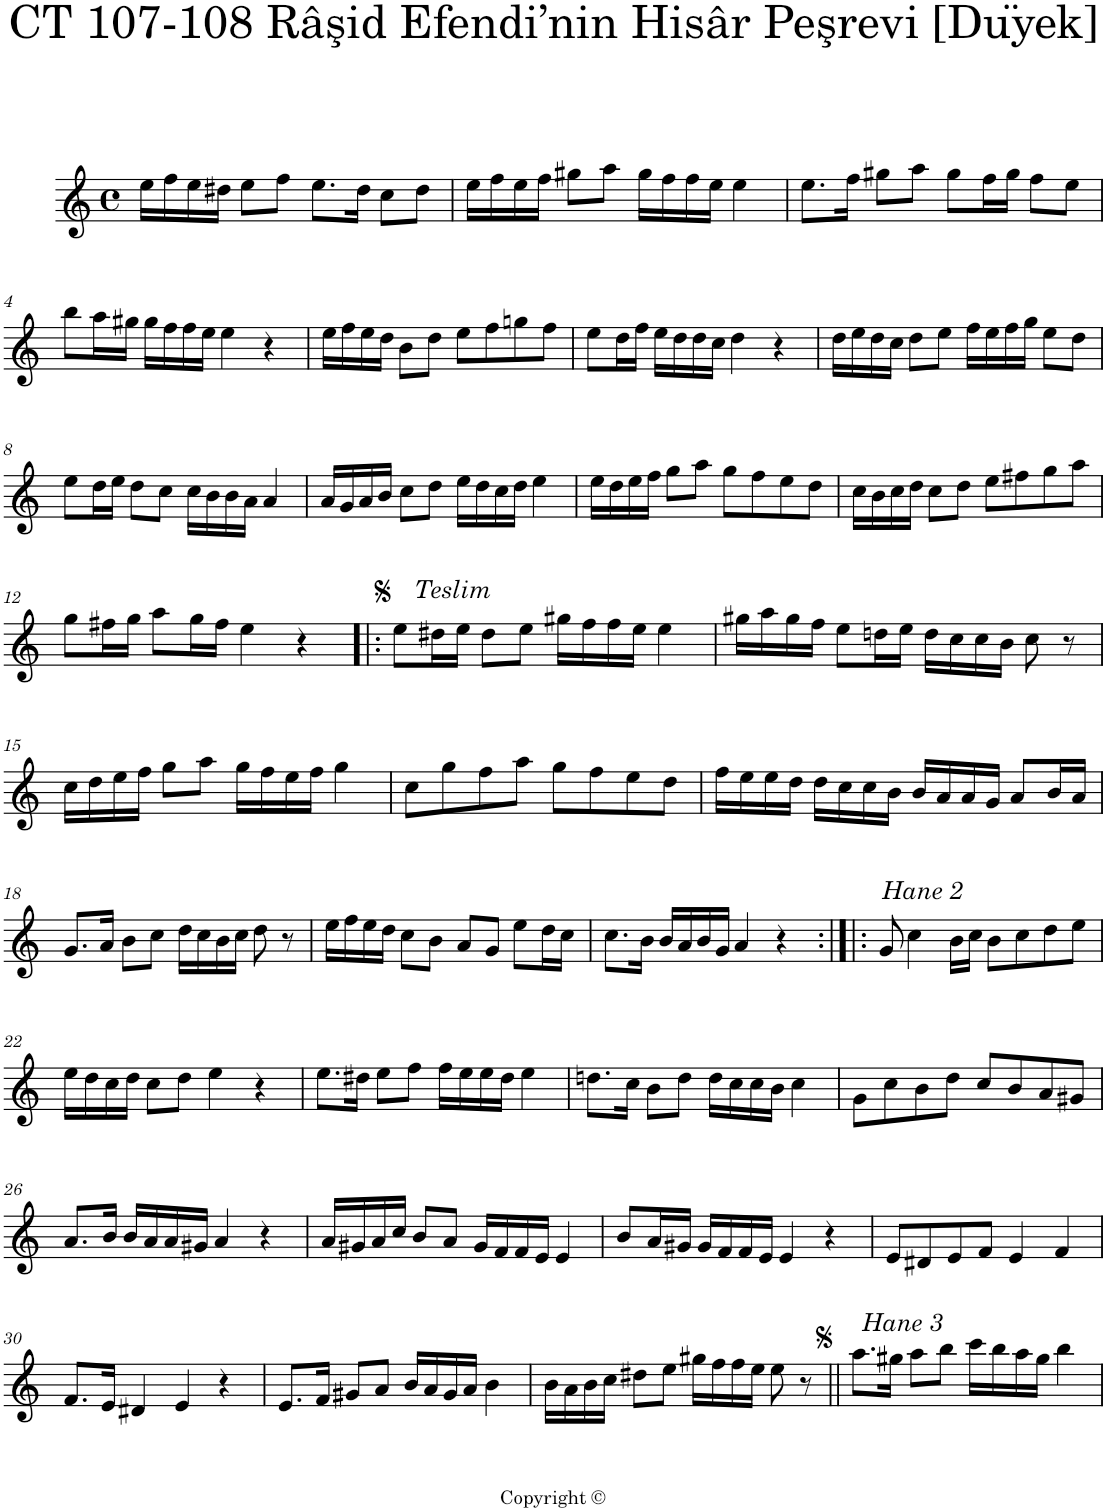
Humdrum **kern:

**kern
*part1
*staff1
*I"Piano
*I'Pno
*clefG2
*k[]
*M4/4
*met(c)
=1
16ee\LL
16ff\
16ee\
16dd#X\JJ
8ee\L
8ff\J
8.ee\L
16dd#\Jk
8cc\L
8dd#\J
=2
16ee\LL
16ff\
16ee\
16ff\JJ
8gg#X\L
8aa\J
16gg#\LL
16ff\
16ff\
16ee\JJ
4ee\
=3
8.ee\L
16ff\Jk
8gg#X\L
8aa\J
8gg#\L
16ff\L
16gg#\JJ
8ff\L
8ee\J
!!LO:LB:g=z
=4
8bb\L
16aa\L
16gg#X\JJ
16gg#\LL
16ff\
16ff\
16ee\JJ
4ee\
4r
=5
16ee\LL
16ff\
16ee\
16dd\JJ
8b\L
8dd\J
8ee\L
8ff\
8ggn\
8ff\J
=6
8ee\L
16dd\L
16ff\JJ
16ee\LL
16dd\
16dd\
16cc\JJ
4dd\
4r
=7
16dd\LL
16ee\
16dd\
16cc\JJ
8dd\L
8ee\J
16ff\LL
16ee\
16ff\
16gg\JJ
8ee\L
8dd\J
!!LO:LB:g=z
=8
8ee\L
16dd\L
16ee\JJ
8dd\L
8cc\J
16cc\LL
16b\
16b\
16a\JJ
4a/
=9
16a/LL
16g/
16a/
16b/JJ
8cc\L
8dd\J
16ee\LL
16dd\
16cc\
16dd\JJ
4ee\
=10
16ee\LL
16dd\
16ee\
16ff\JJ
8gg\L
8aa\J
8gg\L
8ff\
8ee\
8dd\J
=11
16cc\LL
16b\
16cc\
16dd\JJ
8cc\L
8dd\J
8ee\L
8ff#X\
8gg\
8aa\J
!!LO:LB:g=z
=12
8gg\L
16ff#X\L
16gg\JJ
8aa\L
16gg\L
16ff#\JJ
4ee\
4r
=13!|:
!LO:TX:a:i:t=Teslim
8ee\L
16dd#X\L
16ee\JJ
8dd#\L
8ee\J
16gg#X\LL
16ff\
16ff\
16ee\JJ
4ee\
=14
16gg#X\LL
16aa\
16gg#\
16ff\JJ
8ee\L
16ddn\L
16ee\JJ
16dd\LL
16cc\
16cc\
16b\JJ
8cc\
8r
!!LO:LB:g=z
=15
16cc\LL
16dd\
16ee\
16ff\JJ
8gg\L
8aa\J
16gg\LL
16ff\
16ee\
16ff\JJ
4gg\
=16
8cc\L
8gg\
8ff\
8aa\J
8gg\L
8ff\
8ee\
8dd\J
=17
16ff\LL
16ee\
16ee\
16dd\JJ
16dd\LL
16cc\
16cc\
16b\JJ
16b/LL
16a/
16a/
16g/JJ
8a/L
16b/L
16a/JJ
!!LO:LB:g=z
=18
8.g/L
16a/Jk
8b\L
8cc\J
16dd\LL
16cc\
16b\
16cc\JJ
8dd\
8r
=19
16ee\LL
16ff\
16ee\
16dd\JJ
8cc\L
8b\J
8a/L
8g/J
8ee\L
16dd\L
16cc\JJ
=20
8.cc\L
16b\Jk
16b/LL
16a/
16b/
16g/JJ
4a/
4r
=21:|!|:
!LO:TX:a:i:t=Hane 2
8g/
4cc\
16b\LL
16cc\JJ
8b\L
8cc\
8dd\
8ee\J
!!LO:LB:g=z
=22
16ee\LL
16dd\
16cc\
16dd\JJ
8cc\L
8dd\J
4ee\
4r
=23
8.ee\L
16dd#X\Jk
8ee\L
8ff\J
16ff\LL
16ee\
16ee\
16dd#\JJ
4ee\
=24
8.ddn\L
16cc\Jk
8b\L
8dd\J
16dd\LL
16cc\
16cc\
16b\JJ
4cc\
=25
8g\L
8cc\
8b\
8dd\J
8cc/L
8b/
8a/
8g#X/J
!!LO:LB:g=z
=26
8.a/L
16b/Jk
16b/LL
16a/
16a/
16g#X/JJ
4a/
4r
=27
16a/LL
16g#X/
16a/
16cc/JJ
8b/L
8a/J
16g#/LL
16f/
16f/
16e/JJ
4e/
=28
8b/L
16a/L
16g#X/JJ
16g#/LL
16f/
16f/
16e/JJ
4e/
4r
=29
8e/L
8d#X/
8e/
8f/J
4e/
4f/
!!LO:LB:g=z
=30
8.f/L
16e/Jk
4d#X/
4e/
4r
=31
8.e/L
16f/Jk
8g#X/L
8a/J
16b/LL
16a/
16g#/
16a/JJ
4b\
=32
16b\LL
16a\
16b\
16cc\JJ
8dd#X\L
8ee\J
16gg#X\LL
16ff\
16ff\
16ee\JJ
8ee\
8r
=33||
!LO:TX:a:i:t=Hane 3
8.aa\L
16gg#X\Jk
8aa\L
8bb\J
16ccc\LL
16bb\
16aa\
16gg#\JJ
4bb\
=
*-
